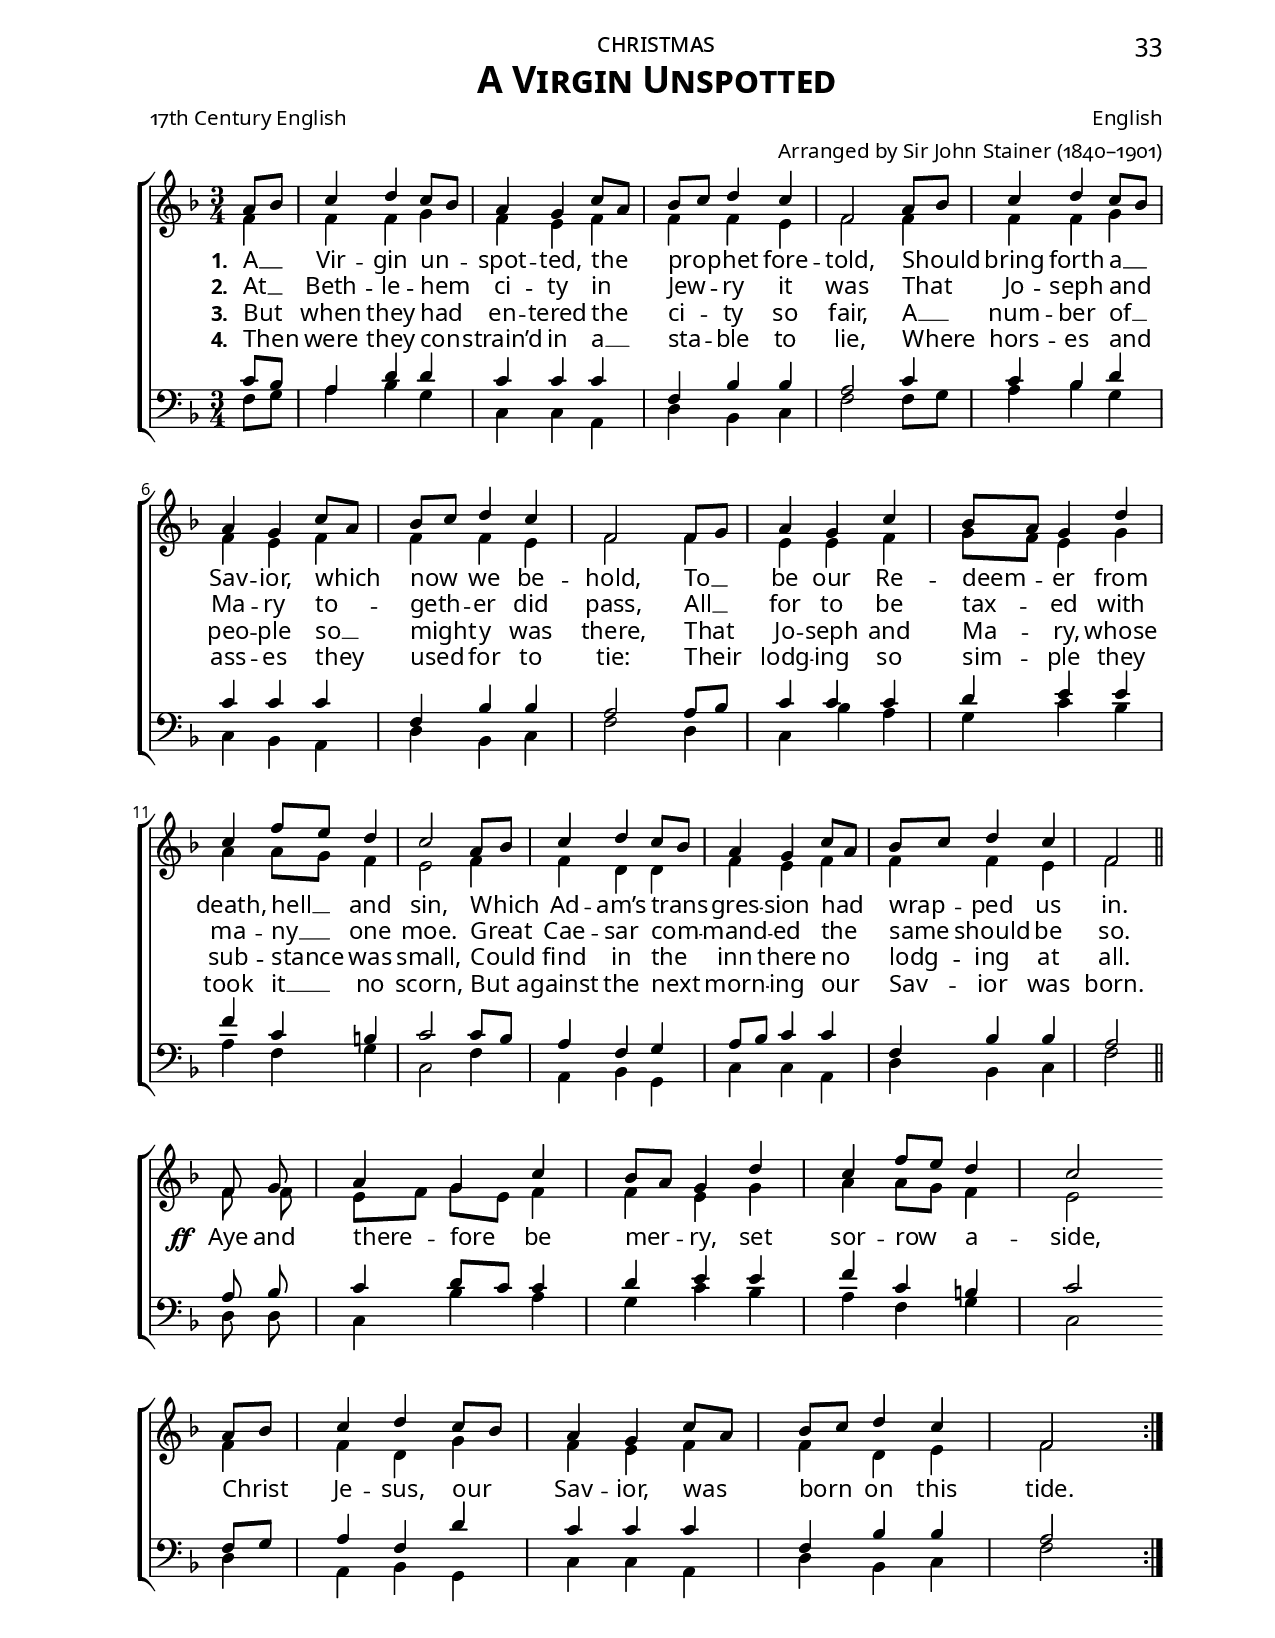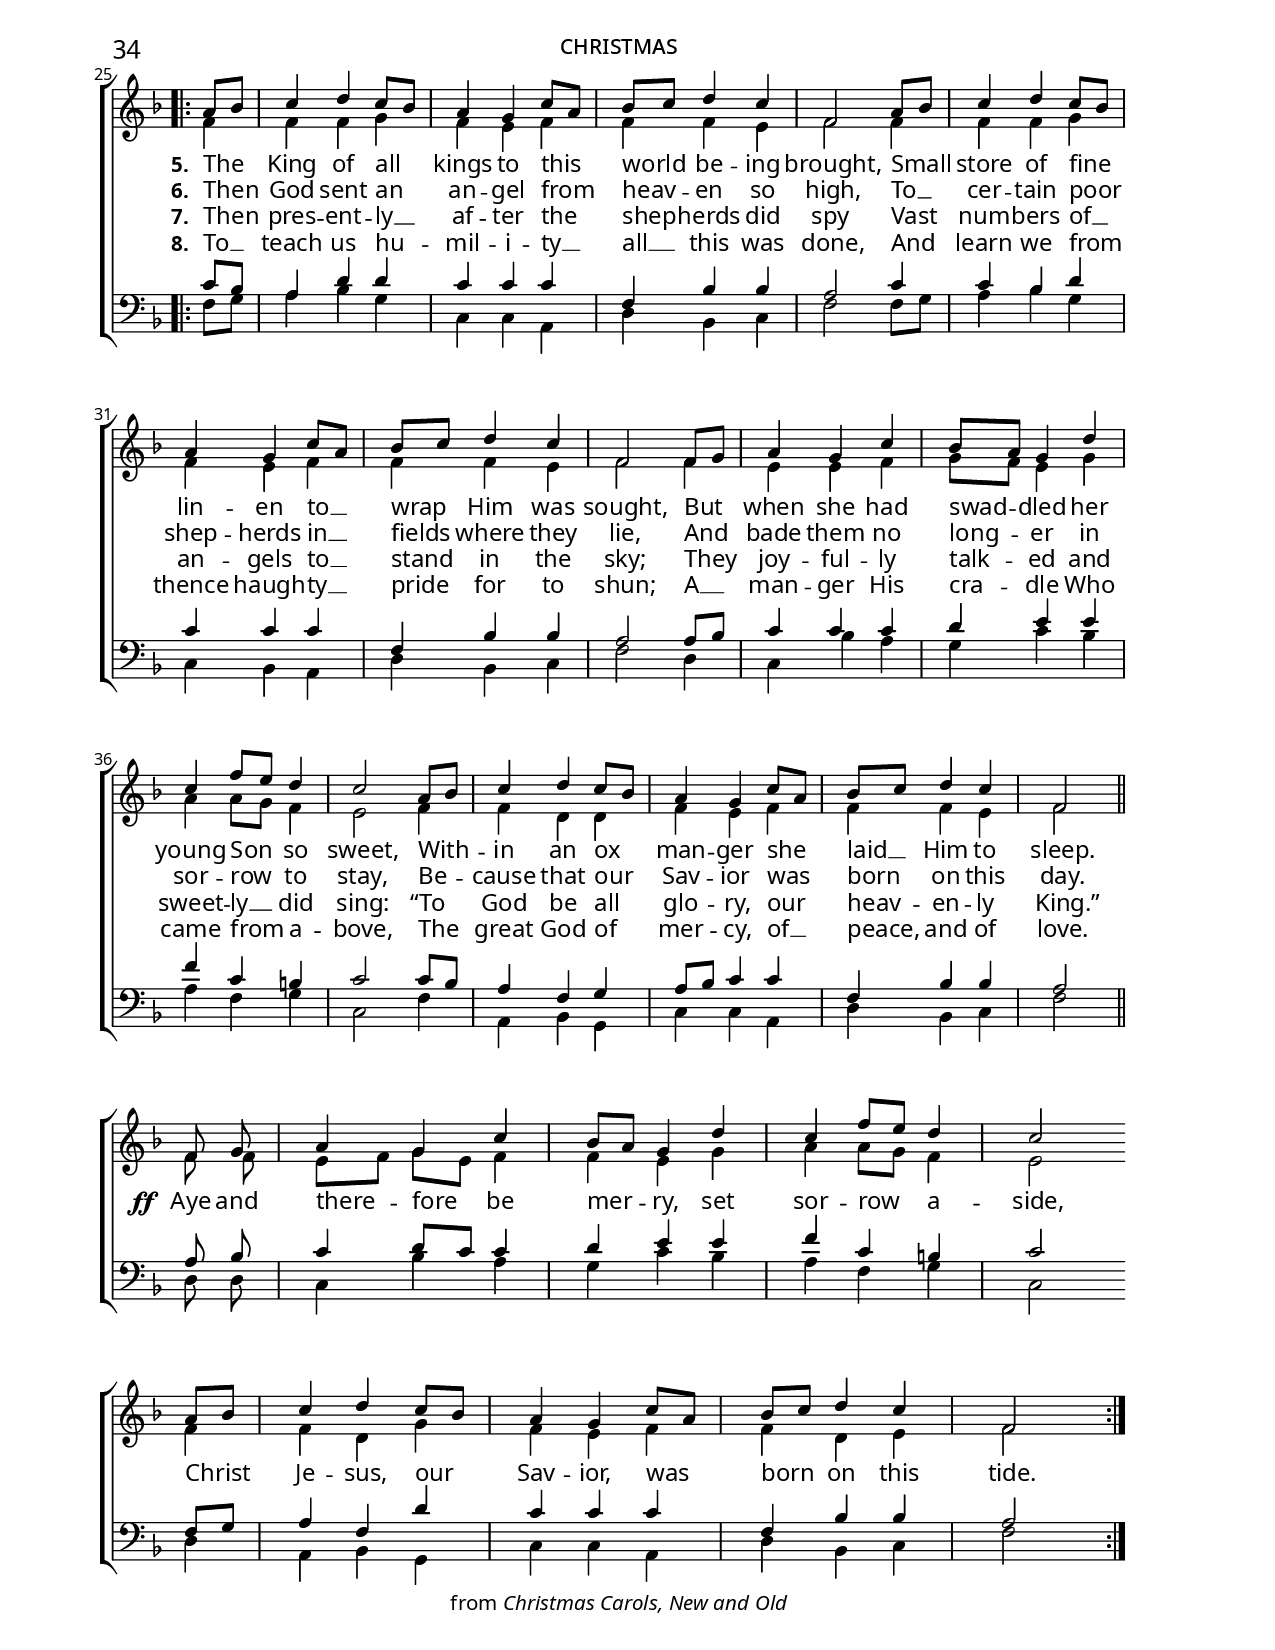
\version "2.14.2"
\include "util.ly"
\header {
  title = \markup{\override #'(font-name . "Garamond Premier Pro Semibold"){ \abs-fontsize #18 \smallCapsOldStyle"A Virgin Unspotted"}}
  poet = \markup\oldStyleNum"17th Century English"
  composer = \markup\oldStyleNum"English"
  arranger = \markup\oldStyleNum"Arranged by Sir John Stainer (1840–1901)"
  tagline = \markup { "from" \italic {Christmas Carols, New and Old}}
}
\paper {
  paper-height = 11\in
  paper-width = 8.5\in
  indent = 0\in
  %system-system-spacing = #'((basic-distance . 10) (padding . 0))
  system-system-spacing =
    #'((basic-distance . 0)
       (minimum-distance . 0)
       (padding . -5)
       (stretchability . 100))
  ragged-last-bottom = ##f
  ragged-bottom = ##f
  two-sided = ##t
  inner-margin = 1\in
  outer-margin = 0.75\in
  top-margin = 0.26\in
  bottom-margin = 0.25\in
  first-page-number = #033
  print-first-page-number = ##t
  headerLine = \markup{\override #'(font-name . "Garamond Premier Pro") \smallCapsOldStyle"christmas"}
  oddHeaderMarkup = \markup\fill-line{
     \override #'(font-name . "Garamond Premier Pro")\abs-fontsize #12.5
     \combine 
        \fill-line{"" \on-the-fly #print-page-number-check-first
        \oldStylePageNum""
        }
        \fill-line{\headerLine}
  }
  evenHeaderMarkup = \markup {
     \override #'(font-name . "Garamond Premier Pro")\abs-fontsize #12.5
     \combine
        \on-the-fly #print-page-number-check-first
        \oldStylePageNum""
        \fill-line{\headerLine}
  }
}
#(set-global-staff-size 18) \paper{ #(define fonts (make-pango-font-tree "Garamond Premier Pro" "Garamond Premier Pro" "Garamond Premier Pro" (/ 18 20))) }
global = {
  \autoBeamOff
  \key f \major
  \time 3/4
  \override DynamicLineSpanner #'staff-padding = #0.0
  \override DynamicLineSpanner #'Y-extent = #'(-1 . 1)
}

sopMusic = \relative c'' {
  \repeat volta 4 {
    \partial 4 a8[ bes] |
    c4 d c8[ bes] |
    a4 g c8[ a] |
    bes[ c] d4 c |
    f,2 a8[ bes] |
    c4 d c8[ bes] | \break
    
    a4 g c8[ a] |
    bes[ c] d4 c |
    f,2 f8[ g] |
    a4 g c |
    bes8[ a] g4 d' | \break
    
    c f8[ e] d4 |
    c2 a8[ bes] |
    c4 d c8[ bes] |
    a4 g c8[ a] |
    bes[ c] d4 c |
    f,2 \bar "||" \break
    
    %chorus
    f8\noBeam g8 |
    a4 g c |
    bes8[ a] g4 d' |
    c f8[ e] d4 |
    
    c2 \bar""\break a8[ bes] | 
    c4 d c8[ bes] |
    a4 g c8[ a] |
    bes[ c] d4 c |
    \partial 2 f,2 \break
  }
}
sopWords = \lyricmode {
  
}

altoMusic = \relative c' {
  f4 |
  f f g |
  f e f |
  f f e |
  f2 f4 |
  f f g |
  
  f e f |
  f f e |
  f2 f4 |
  e e f |
  g8[ f] e4 g |
  
  a a8[ g] f4 |
  e2 f4 |
  f d d |
  f e f |
  f f e |
  f2 \bar "||"
  
  %chorus
  f8\noBeam f8 |
  e[ f] g[ e] f4 |
  f e g |
  a a8[ g] f4 |
  
  e2 f4 |
  f d g |
  f e f |
  f d e |
  f2
}
altoWords = {
    \dropLyricsIX
  \lyricmode {
    \set stanza = #"1. "
    %\set ignoreMelismata = ##t
    %\unset ignoreMelismata
    A __ Vir -- gin un -- spot -- ted, the pro -- phet fore -- told,
    Should bring forth a __ Sav -- ior, which now we be -- hold,
    To __ be our Re -- deem -- er from death, hell __ and sin,
    Which Ad -- am’s trans -- gres -- sion had wrap -- ped us in.
  }
  \set stanza = \markup\dynamic"ff "
  \lyricmode {
    \set associatedVoice = "sopranos"
    Aye 
    \set associatedVoice = "altos"
    and there -- fore
    \unset associatedVoice
    be mer -- ry, set sor -- row a -- side,
    Christ Je -- sus, our Sav -- ior, was born on this tide.

    \set stanza = #"5. "
    The King of all kings  to this world be -- ing brought,
    Small store of fine lin -- en to __ wrap Him was sought,
    But when she had swad -- dled her young Son so sweet,
    With -- in an ox man -- ger she laid __ Him to sleep.
  }
  \set stanza = \markup\dynamic"ff "
  \lyricmode {
    \set associatedVoice = "altos"
    \set associatedVoice = "sopranos"
    Aye 
    \set associatedVoice = "altos"
    and there -- fore
    \unset associatedVoice
    be mer -- ry, set sor -- row a -- side,
    Christ Je -- sus, our Sav -- ior, was born on this tide.
  }
}
altoWordsII = \lyricmode {
    \dropLyricsIX
  \set stanza = #"2. "
  At __ Beth -- le -- hem ci -- ty in Jew -- ry it was
  That Jo -- seph and Ma -- ry to -- geth -- er did pass,
  All __ for to be tax -- ed with ma -- ny __ one moe.
  Great Cae -- sar com -- mand -- ed the same should be so.

  \repeat unfold 23 {\skip1}
  \set stanza = #"6. "
  Then God sent an an -- gel from heav -- en so high,
  To __ cer -- tain poor shep -- herds in __ fields where they lie,
  And bade them no long -- er in sor -- row to stay,
  Be -- cause that our Sav -- ior was born on this day.
}
altoWordsIII = \lyricmode {
    \dropLyricsIX
  \set stanza = #"3. "
  But when they had en -- tered the ci -- ty so fair,
  A __ num -- ber of __ peo -- ple so __ might -- y was there,
  That Jo -- seph and Ma -- ry, whose sub -- stance was small,
  Could find in the inn there no lodg -- ing at all.

  \repeat unfold 23 {\skip1}
  \set stanza = #"7. "
  Then pres -- ent -- ly __ af -- ter the shep -- herds did spy
  Vast num -- bers of __ an -- gels to __ stand in the sky;
  They joy -- ful -- ly talk -- ed and sweet -- ly __ did sing:
  “To God be all glo -- ry, our heav -- en -- ly King.”
}
altoWordsIV = \lyricmode {
    \dropLyricsIX
  \set stanza = #"4. "
  Then were they con -- strain’d in a __ sta -- ble to lie,
  Where hors -- es and ass -- es they used for to tie:
  Their lodg -- ing so sim -- ple they took it __ no scorn,
  But_a -- gainst the next morn -- ing our Sav -- ior was born.

  \repeat unfold 23 {\skip1}
  \set stanza = #"8. "
  To __ teach us hu -- mil -- i -- ty __ all __ this was done,
  And learn we from thence haugh -- ty __ pride for to shun;
  A __ man -- ger His cra -- dle Who came from a -- bove,
  The great God of mer -- cy, of __ peace, and of love.
}
tenorMusic = \relative c' {
  c8[ bes] |
  a4 d d |
  c c c |
  f, bes bes |
  a2 c4 |
  c bes d |
  
  c c c |
  f, bes bes |
  a2 a8[ bes] |
  c4 c c |
  d e e |
  
  f c b |
  c2 c8[ bes] |
  a4 f g |
  a8[ bes] c4 c |
  f, bes bes |
  a2 \bar "||"
  
  %chorus
  a8\noBeam bes |
  c4 d8[ c] c4 |
  d e e |
  f c b |
  
  c2 f,8[ g] |
  a4 f d' |
  c c c |
  f, bes bes |
  a2
}
tenorWords = \lyricmode {

}

bassMusic = \relative c {
  f8[ g] |
  a4 bes g |
  c, c a |
  d bes c |
  f2 f8[ g] |
  a4 bes g |
  
  c, bes a |
  d bes c |
  f2 d4 |
  c bes' a |
  g c bes |
  
  a f g |
  c,2 f4 |
  a, bes g |
  c c a |
  d bes c |
  f2 \bar "||"
  
  %chorus
  d8\noBeam d |
  c4 bes' a |
  g c bes |
  a f g |
  
  c,2 d4 |
  a bes g |
  c c a |
  d bes c |
  f2
}
bassWords = \lyricmode {

}

pianoRH = \relative c' {
  
}
pianoLH = \relative c' {
  
}

\score {
  <<
   \new ChoirStaff <<
%    \new Lyrics = sopranos \with { \override VerticalAxisGroup #'nonstaff-relatedstaff-spacing = #'((basic-distance . 1)) }
    \new Staff = women <<
      \new Voice = "sopranos" { \voiceOne << \global {\sopMusic \sopMusic} >> }
      \new Voice = "altos" { \voiceTwo << \global {\altoMusic \altoMusic} >> }
    >>
    \new Lyrics \with { alignAboveContext = #"women" } \lyricsto "sopranos" \sopWords
%    \new Lyrics = "altosVIII"  \with { alignBelowContext = #"women" } \lyricsto "sopranos" \altoWordsVIII
%    \new Lyrics = "altosVII"  \with { alignBelowContext = #"women" } \lyricsto "sopranos" \altoWordsVII
%    \new Lyrics = "altosVI"  \with { alignBelowContext = #"women" } \lyricsto "sopranos" \altoWordsVI
%    \new Lyrics = "altosV"  \with { alignBelowContext = #"women" } \lyricsto "sopranos" \altoWordsV
    \new Lyrics = "altosIV"  \with { alignBelowContext = #"women" } \lyricsto "sopranos" \altoWordsIV
    \new Lyrics = "altosIII"  \with { alignBelowContext = #"women" } \lyricsto "sopranos" \altoWordsIII
    \new Lyrics = "altosII"  \with { alignBelowContext = #"women" } \lyricsto "sopranos" \altoWordsII
    \new Lyrics = "altos"  \with { alignBelowContext = #"women" \override VerticalAxisGroup #'nonstaff-relatedstaff-spacing = #'((padding . -0.4))} \lyricsto "sopranos" \altoWords
   \new Staff = men <<
      \clef bass
      \new Voice = "tenors" { \voiceOne << \global {\tenorMusic \tenorMusic} >> }
      \new Voice = "basses" { \voiceTwo << \global {\bassMusic \bassMusic} >> }
    >>
    \new Lyrics \with { alignAboveContext = #"men" \override VerticalAxisGroup #'nonstaff-relatedstaff-spacing = #'((basic-distance . 1)) } \lyricsto "tenors" \tenorWords
    \new Lyrics \with { alignBelowContext = #"men" \override VerticalAxisGroup #'nonstaff-relatedstaff-spacing = #'((basic-distance . 1)) } \lyricsto "basses" \bassWords
  >>
%    \new PianoStaff << \new Staff { \new Voice { \pianoRH } } \new Staff { \clef "bass" \pianoLH } >>
  >>
  \layout {
  \context {
    \Lyrics
    \override LyricText #'font-size = #1.3
  }
    \context {
      \Score
      \override SpacingSpanner #'base-shortest-duration = #(ly:make-moment 1 2)
      \override SpacingSpanner #'common-shortest-duration = #(ly:make-moment 1 2)
    }
    \context {
      % Remove all empty staves
      % \Staff \RemoveEmptyStaves \override VerticalAxisGroup #'remove-first = ##t
    }
    \context {
      \Lyrics
      \override LyricText #'X-offset = #center-on-word
    }
  }
}

